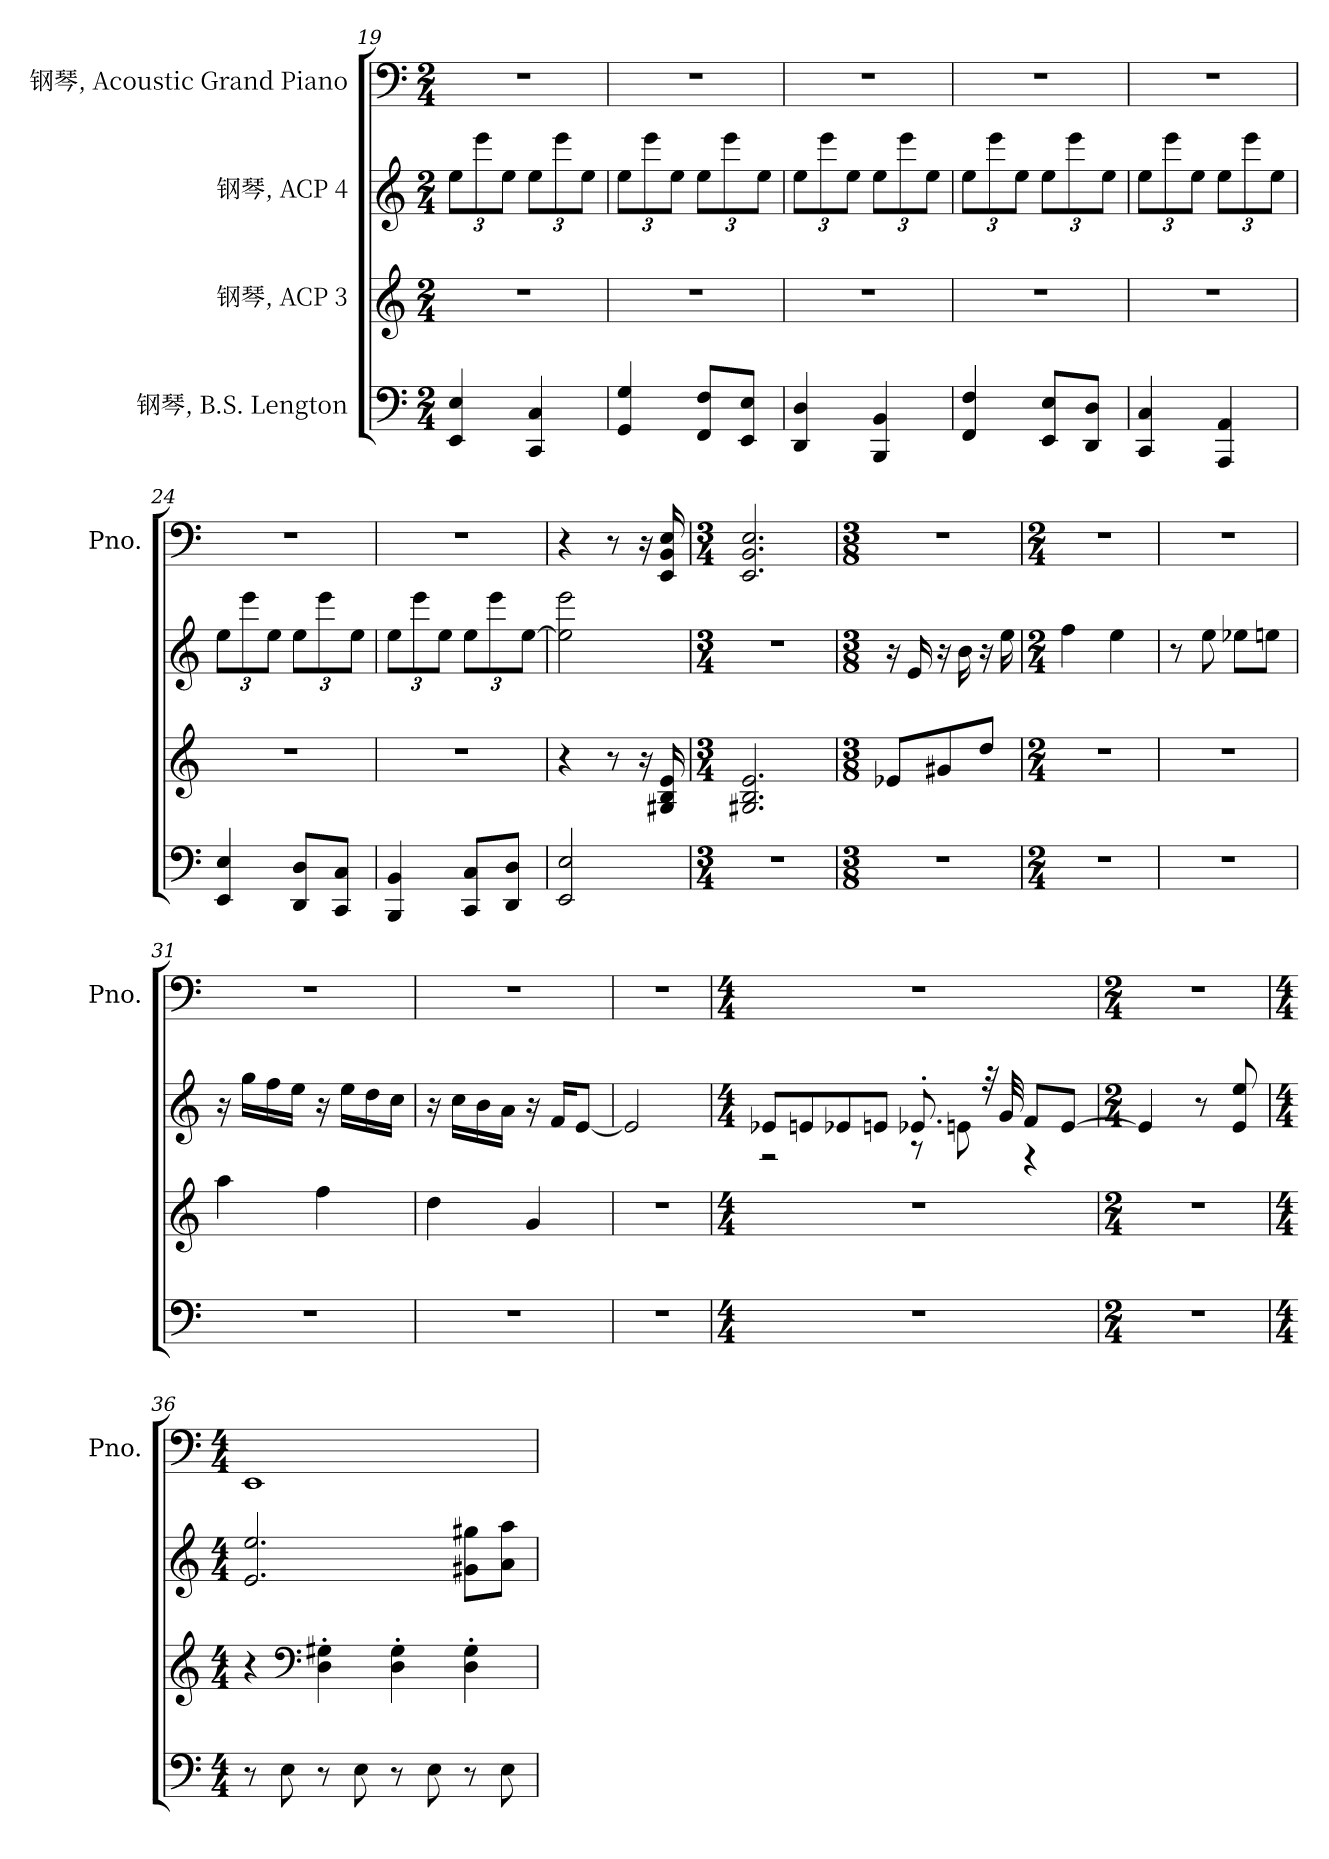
**kern	**kern	**kern	**kern
*part4	*part3	*part2	*part1
*staff4	*staff3	*staff2	*staff1
*I"钢琴, B.S. Lengton	*I"钢琴, ACP 3	*I"钢琴, ACP 4	*I"钢琴, Acoustic Grand Piano
*	*	*	*I'Pno.
*clefF4	*clefG2	*clefG2	*clefF4
*k[]	*k[]	*k[]	*k[]
*M2/4	*M2/4	*M2/4	*M2/4
*	*	*Xbrackettup	*
=19	=19	=19	=19
4EE/ 4E/	2r	12ee\L	2r
.	.	12eee\	.
.	.	12ee\J	.
4CC/ 4C/	.	12ee\L	.
.	.	12eee\	.
.	.	12ee\J	.
=20	=20	=20	=20
4GG/ 4G/	2r	12ee\L	2r
.	.	12eee\	.
.	.	12ee\J	.
8FF/ 8F/L	.	12ee\L	.
.	.	12eee\	.
8EE/ 8E/J	.	.	.
.	.	12ee\J	.
=21	=21	=21	=21
4DD/ 4D/	2r	12ee\L	2r
.	.	12eee\	.
.	.	12ee\J	.
4BBB/ 4BB/	.	12ee\L	.
.	.	12eee\	.
.	.	12ee\J	.
=22	=22	=22	=22
4FF/ 4F/	2r	12ee\L	2r
.	.	12eee\	.
.	.	12ee\J	.
8EE/ 8E/L	.	12ee\L	.
.	.	12eee\	.
8DD/ 8D/J	.	.	.
.	.	12ee\J	.
!!LO:LB:g=z
=23	=23	=23	=23
4CC/ 4C/	2r	12ee\L	2r
.	.	12eee\	.
.	.	12ee\J	.
4AAA/ 4AA/	.	12ee\L	.
.	.	12eee\	.
.	.	12ee\J	.
=24	=24	=24	=24
4EE/ 4E/	2r	12ee\L	2r
.	.	12eee\	.
.	.	12ee\J	.
8DD/ 8D/L	.	12ee\L	.
.	.	12eee\	.
8CC/ 8C/J	.	.	.
.	.	12ee\J	.
=25	=25	=25	=25
4BBB/ 4BB/	2r	12ee\L	2r
.	.	12eee\	.
.	.	12ee\J	.
8CC/ 8C/L	.	12ee\L	.
.	.	12eee\	.
8DD/ 8D/J	.	.	.
.	.	[12ee\J	.
=26	=26	=26	=26
*	*	*	*MM60
2EE/ 2E/	4r	2ee\] 2eee\	4r
.	8r	.	8r
.	16r	.	16r
.	16G#X/ 16B/ 16e/	.	16EE/ 16BB/ 16E/
=27	=27	=27	=27
*M3/4	*M3/4	*M3/4	*M3/4
*	*	*	*MM40
2.r	2.G#X/ 2.B/ 2.e/	2.r	2.EE/ 2.BB/ 2.E/
=28	=28	=28	=28
*M3/8	*M3/8	*M3/8	*M3/8
4.r	8e-X/L	16r	4.r
.	.	16e/	.
.	8g#X/	16r	.
.	.	16b\	.
.	8dd/J	16r	.
.	.	16ee\	.
=29	=29	=29	=29
*M2/4	*M2/4	*M2/4	*M2/4
2r	2r	4ff\	2r
.	.	4ee\	.
!!LO:LB:g=z
=30	=30	=30	=30
2r	2r	8r	2r
.	.	8ee\	.
.	.	8ee-X\L	.
.	.	8een\J	.
=31	=31	=31	=31
*	*	*	*MM100
2r	4aa\	16r	2r
.	.	16gg\LL	.
.	.	16ff\	.
.	.	16ee\JJ	.
.	4ff\	16r	.
.	.	16ee\LL	.
.	.	16dd\	.
.	.	16cc\JJ	.
=32	=32	=32	=32
2r	4dd\	16r	2r
.	.	16cc\LL	.
.	.	16b\	.
.	.	16a\JJ	.
.	4g/	16r	.
.	.	16f/KL	.
.	.	[8e/J	.
=33	=33	=33	=33
2r	2r	2e/]	2r
=34	=34	=34	=34
*M4/4	*M4/4	*M4/4	*M4/4
*	*	*	*MM60
*	*	*^	*
1r	1r	8e-X/L	2r	1r
.	.	8en/	.	.
.	.	8e-X/	.	.
.	.	8en/J	.	.
.	.	8.e-X'/	8r	.
.	.	.	8en\	.
.	.	32r	.	.
.	.	32g/	.	.
.	.	8f/L	4r	.
.	.	[8e/J	.	.
*	*	*v	*v	*
!!LO:PB:g=z
=35	=35	=35	=35
*M2/4	*M2/4	*M2/4	*M2/4
2r	2r	4e/]	2r
.	.	8r	.
.	.	8e/ 8ee/	.
=36	=36	=36	=36
*M4/4	*M4/4	*M4/4	*M4/4
*	*	*	*MM80
8r	4r	2.e/ 2.ee/	1EE
8E\	.	.	.
*	*clefF4	*	*
8r	4D\' 4G#X\'	.	.
8E\	.	.	.
8r	4D\' 4G#\'	.	.
8E\	.	.	.
8r	4D\' 4G#\'	8g#X\ 8gg#X\L	.
8E\	.	8a\ 8aa\J	.
=	=	=	=
*-	*-	*-	*-
